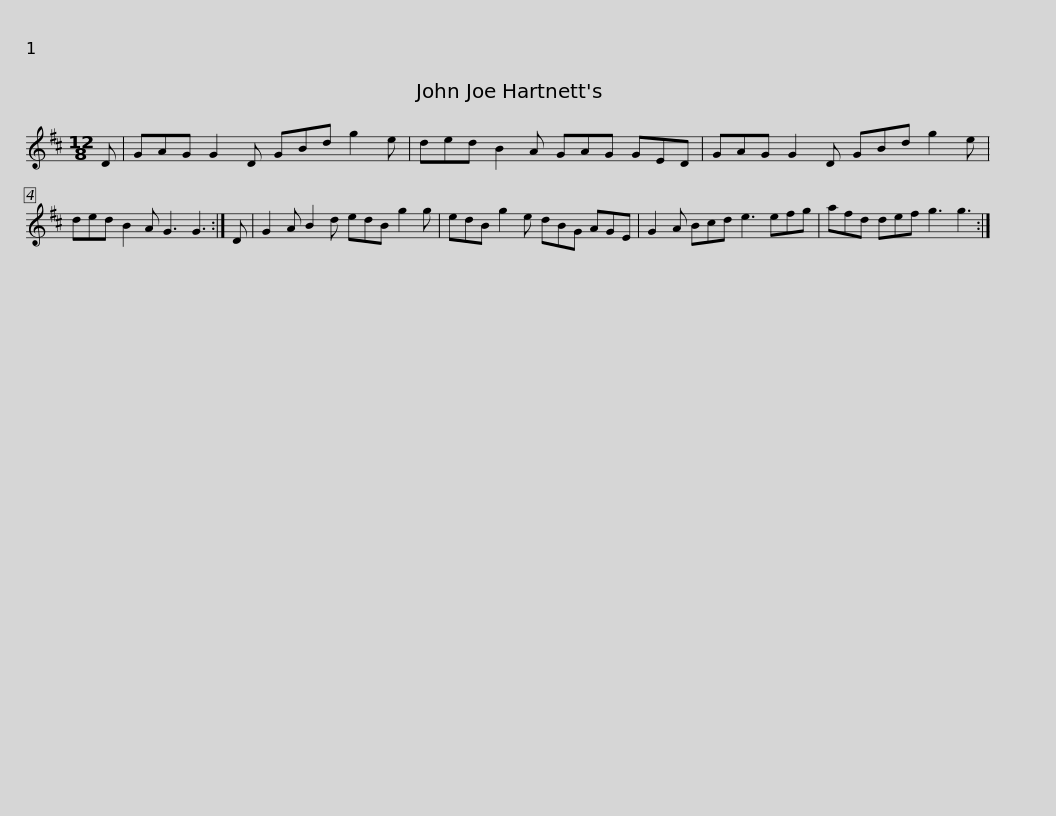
X:1
L:1/8
M:12/8
I:linebreak $
K:D
V:1 treble
V:1
 D | GAG G2 D GBd g2 e | ded B2 A GAG GED | GAG G2 D GBd g2 e |$ ded B2 A G3 G3 :| %5
 D | G2 A B2 d edB g2 g | edB g2 e dBG AGE | G2 A Bcd e3 efg |$ afd def g3 g3 :| %10
